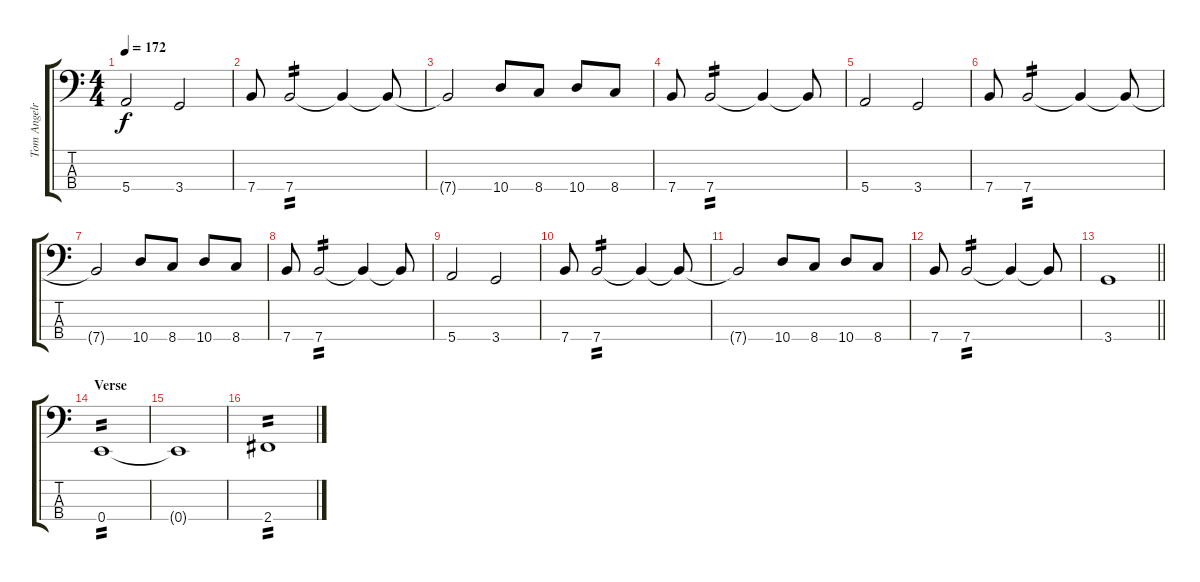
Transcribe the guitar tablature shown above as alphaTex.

\track ("Tom Angelripper" "Tom Angelr") {instrument electricbasspick}
\staff {score tabs}
\tuning (G2 D2 A1 E1) {hide}
\ts (4 4)
\tempo 172
\clef f4
\ks c
5.4.2{dy f} 3.4.2 |
7.4.8 7.4.2{tp 2} 7.4{t}.4 7.4{t}.8 |
7.4{t}.2 10.4.8 8.4.8 10.4.8 8.4.8 |
7.4.8 7.4.2{tp 2} 7.4{t}.4 7.4{t}.8 |
5.4.2 3.4.2 |
7.4.8 7.4.2{tp 2} 7.4{t}.4 7.4{t}.8 |
7.4{t}.2 10.4.8 8.4.8 10.4.8 8.4.8 |
7.4.8 7.4.2{tp 2} 7.4{t}.4 7.4{t}.8 |
5.4.2 3.4.2 |
7.4.8 7.4.2{tp 2} 7.4{t}.4 7.4{t}.8 |
7.4{t}.2 10.4.8 8.4.8 10.4.8 8.4.8 |
7.4.8 7.4.2{tp 2} 7.4{t}.4 7.4{t}.8 |
\barLineRight lightlight
3.4.1 |
\section ("" "Verse")
0.4.1{tp 2} |
0.4{t}.1 |
2.4.1{tp 2}
